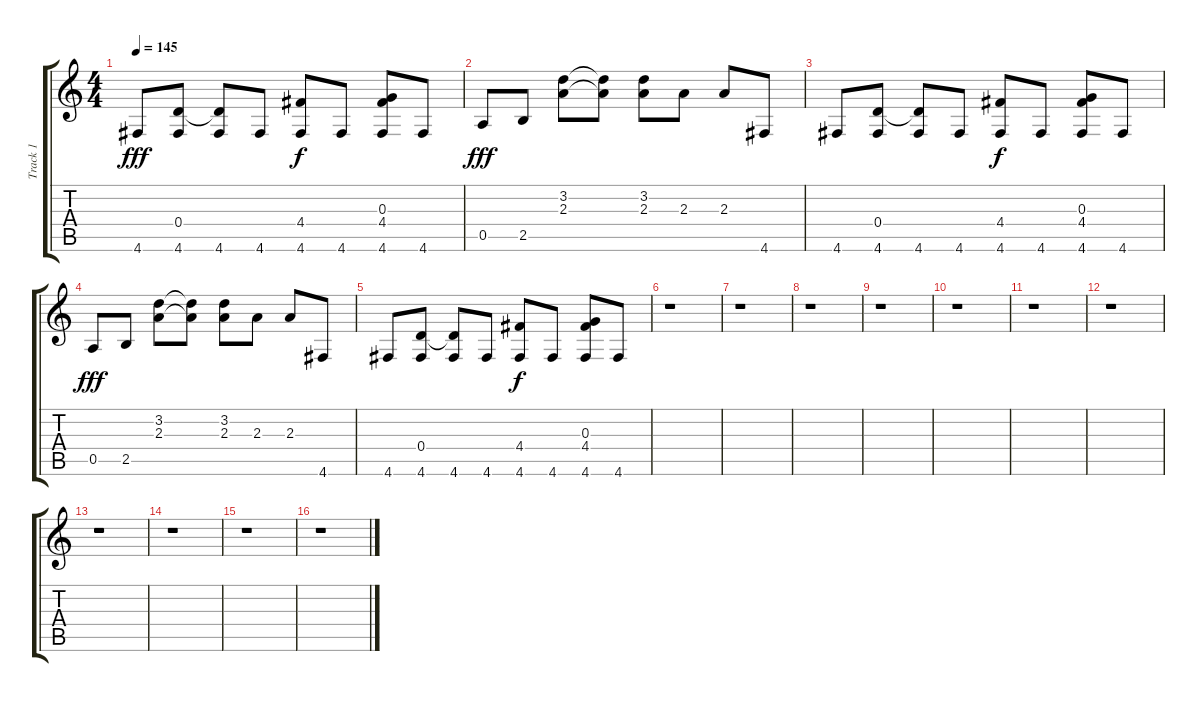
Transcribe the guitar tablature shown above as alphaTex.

\track ("Track 1" "Track 1") {instrument acousticguitarsteel}
\staff {score tabs}
\tuning (E4 B3 G3 D3 A2 D2) {hide}
\ts (4 4)
\tempo 145
\clef g2
\ks c
4.6.8{dy fff} (0.4 4.6).8 (0.4{t} 4.6).8 4.6.8 (4.4 4.6).8{dy f} 4.6.8 (0.3 4.4 4.6).8 4.6.8 |
0.5.8{dy fff} 2.5.8 (3.2 2.3).8 (3.2{t} 2.3{t}).8 (3.2 2.3).8 2.3.8 2.3.8 4.6.8 |
4.6.8 (0.4 4.6).8 (0.4{t} 4.6).8 4.6.8 (4.4 4.6).8{dy f} 4.6.8 (0.3 4.4 4.6).8 4.6.8 |
0.5.8{dy fff} 2.5.8 (3.2 2.3).8 (3.2{t} 2.3{t}).8 (3.2 2.3).8 2.3.8 2.3.8 4.6.8 |
4.6.8 (0.4 4.6).8 (0.4{t} 4.6).8 4.6.8 (4.4 4.6).8{dy f} 4.6.8 (0.3 4.4 4.6).8 4.6.8 |
r.1 |
r.1 |
r.1 |
r.1 |
r.1 |
r.1 |
r.1 |
r.1 |
r.1 |
r.1 |
r.1
